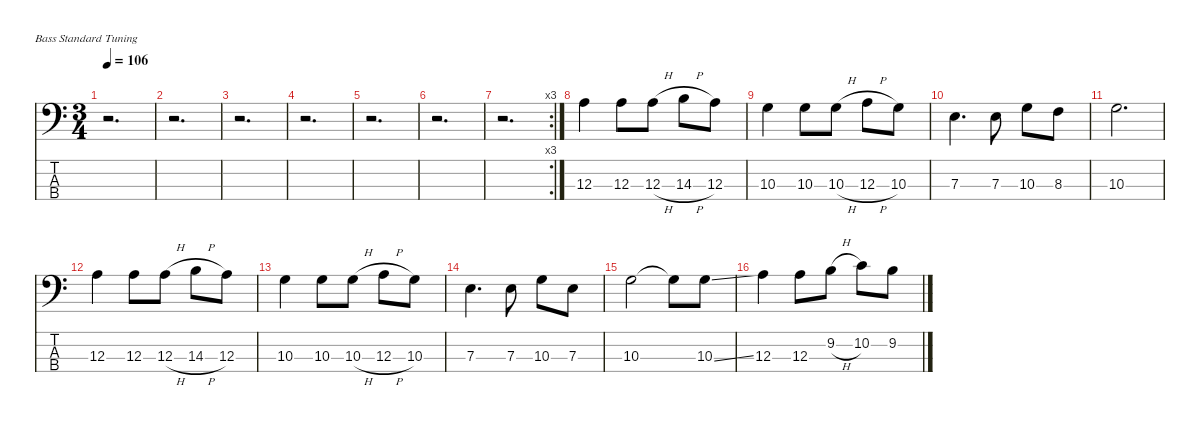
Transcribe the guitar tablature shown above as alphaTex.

\defaultSystemsLayout 4
\hideDynamics
\bracketExtendMode nobrackets
\singleTrackTrackNamePolicy hidden
\multiTrackTrackNamePolicy hidden
\otherSystemsTrackNameOrientation horizontal
\track ("Jason  Newsted" "el.bs.") {instrument electricbasspick}
\staff {score tabs}
\tuning (G2 D2 A1 E1)
\ts (3 4)
\tempo 106
\clef f4
\ks c
r.2{d dy f beam Down} |
r.2{d beam Down} |
r.2{d beam Down} |
r.2{d beam Down} |
r.2{d beam Down} |
r.2{d beam Down} |
\rc 3
r.2{d beam Down} |
12.3.4{beam Down} 12.3.8{beam Down} 12.3{h}.8{beam Down} 14.3{h}.8{beam Down} 12.3.8{beam Down} |
10.3.4{beam Down} 10.3.8{beam Down} 10.3{h}.8{beam Down} 12.3{h}.8{beam Down} 10.3.8{beam Down} |
7.3.4{d beam Down} 7.3.8{beam Down} 10.3.8{beam Down} 8.3.8{beam Down} |
10.3.2{d beam Down} |
12.3.4{beam Down} 12.3.8{beam Down} 12.3{h}.8{beam Down} 14.3{h}.8{beam Down} 12.3.8{beam Down} |
10.3.4{beam Down} 10.3.8{beam Down} 10.3{h}.8{beam Down} 12.3{h}.8{beam Down} 10.3.8{beam Down} |
7.3.4{d beam Down} 7.3.8{beam Down} 10.3.8{beam Down} 7.3.8{beam Down} |
10.3.2{beam Down} 10.3{t}.8{beam Down} 10.3{ss}.8{beam Down} |
12.3.4{beam Down} 12.3.8{beam Down} 9.2{h}.8{beam Down} 10.2.8{beam Down} 9.2.8{beam Down}
